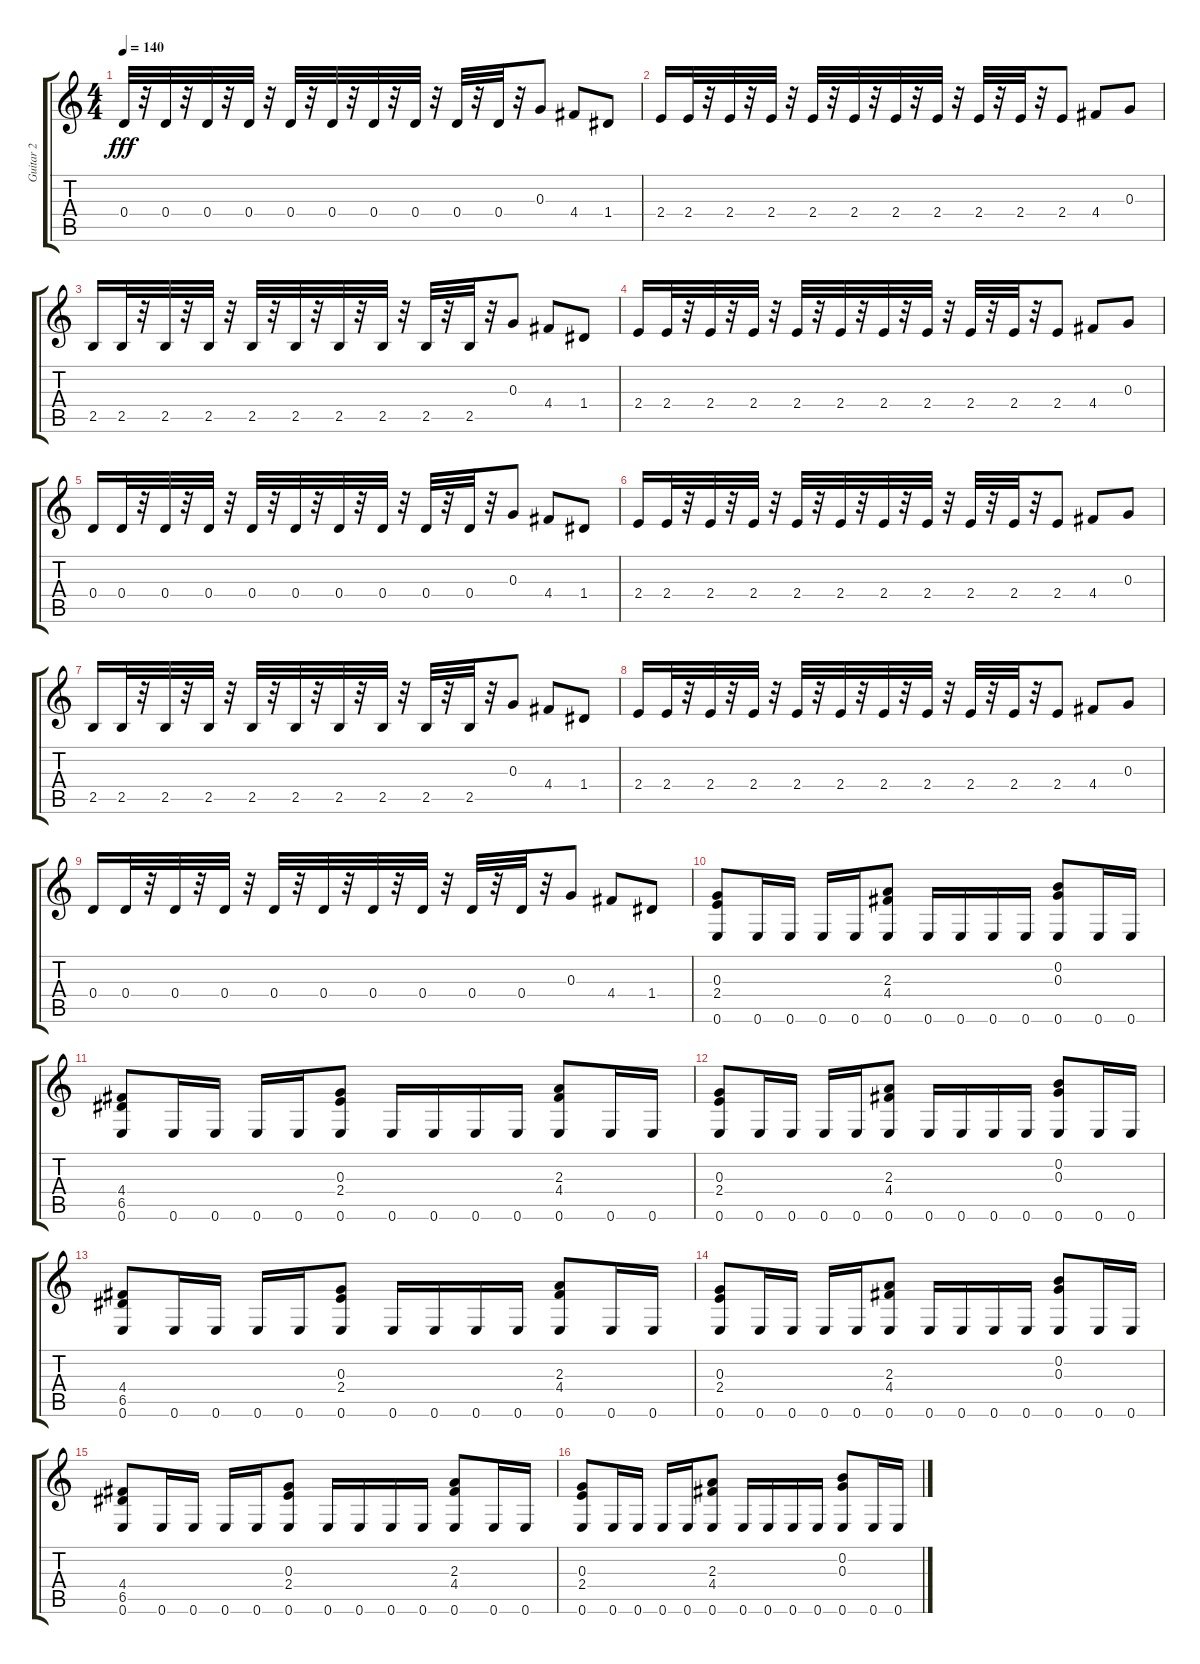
\track ("Guitar 2" "Guitar 2") {instrument distortionguitar}
\staff {score tabs}
\tuning (E4 B3 G3 D3 A2 E2) {hide}
\ts (4 4)
\tempo 140
\clef g2
\ks c
0.4.32{dy fff} r.32 0.4.32 r.32 0.4.32 r.32 0.4.32 r.32 0.4.32 r.32 0.4.32 r.32 0.4.32 r.32 0.4.32 r.32 0.4.32 r.32 0.4.32 r.32 0.3.8 4.4.8 1.4.8 |
2.4.16 2.4.32 r.32 2.4.32 r.32 2.4.32 r.32 2.4.32 r.32 2.4.32 r.32 2.4.32 r.32 2.4.32 r.32 2.4.32 r.32 2.4.32 r.32 2.4.8 4.4.8 0.3.8 |
2.5.16 2.5.32 r.32 2.5.32 r.32 2.5.32 r.32 2.5.32 r.32 2.5.32 r.32 2.5.32 r.32 2.5.32 r.32 2.5.32 r.32 2.5.32 r.32 0.3.8 4.4.8 1.4.8 |
2.4.16 2.4.32 r.32 2.4.32 r.32 2.4.32 r.32 2.4.32 r.32 2.4.32 r.32 2.4.32 r.32 2.4.32 r.32 2.4.32 r.32 2.4.32 r.32 2.4.8 4.4.8 0.3.8 |
0.4.16 0.4.32 r.32 0.4.32 r.32 0.4.32 r.32 0.4.32 r.32 0.4.32 r.32 0.4.32 r.32 0.4.32 r.32 0.4.32 r.32 0.4.32 r.32 0.3.8 4.4.8 1.4.8 |
2.4.16 2.4.32 r.32 2.4.32 r.32 2.4.32 r.32 2.4.32 r.32 2.4.32 r.32 2.4.32 r.32 2.4.32 r.32 2.4.32 r.32 2.4.32 r.32 2.4.8 4.4.8 0.3.8 |
2.5.16 2.5.32 r.32 2.5.32 r.32 2.5.32 r.32 2.5.32 r.32 2.5.32 r.32 2.5.32 r.32 2.5.32 r.32 2.5.32 r.32 2.5.32 r.32 0.3.8 4.4.8 1.4.8 |
2.4.16 2.4.32 r.32 2.4.32 r.32 2.4.32 r.32 2.4.32 r.32 2.4.32 r.32 2.4.32 r.32 2.4.32 r.32 2.4.32 r.32 2.4.32 r.32 2.4.8 4.4.8 0.3.8 |
0.4.16 0.4.32 r.32 0.4.32 r.32 0.4.32 r.32 0.4.32 r.32 0.4.32 r.32 0.4.32 r.32 0.4.32 r.32 0.4.32 r.32 0.4.32 r.32 0.3.8 4.4.8 1.4.8 |
(0.3 2.4 0.6).8 0.6.16 0.6.16 0.6.16 0.6.16 (2.3 4.4 0.6).8 0.6.16 0.6.16 0.6.16 0.6.16 (0.2 0.3 0.6).8 0.6.16 0.6.16 |
(4.4 6.5 0.6).8 0.6.16 0.6.16 0.6.16 0.6.16 (0.3 2.4 0.6).8 0.6.16 0.6.16 0.6.16 0.6.16 (2.3 4.4 0.6).8 0.6.16 0.6.16 |
(0.3 2.4 0.6).8 0.6.16 0.6.16 0.6.16 0.6.16 (2.3 4.4 0.6).8 0.6.16 0.6.16 0.6.16 0.6.16 (0.2 0.3 0.6).8 0.6.16 0.6.16 |
(4.4 6.5 0.6).8 0.6.16 0.6.16 0.6.16 0.6.16 (0.3 2.4 0.6).8 0.6.16 0.6.16 0.6.16 0.6.16 (2.3 4.4 0.6).8 0.6.16 0.6.16 |
(0.3 2.4 0.6).8 0.6.16 0.6.16 0.6.16 0.6.16 (2.3 4.4 0.6).8 0.6.16 0.6.16 0.6.16 0.6.16 (0.2 0.3 0.6).8 0.6.16 0.6.16 |
(4.4 6.5 0.6).8 0.6.16 0.6.16 0.6.16 0.6.16 (0.3 2.4 0.6).8 0.6.16 0.6.16 0.6.16 0.6.16 (2.3 4.4 0.6).8 0.6.16 0.6.16 |
(0.3 2.4 0.6).8 0.6.16 0.6.16 0.6.16 0.6.16 (2.3 4.4 0.6).8 0.6.16 0.6.16 0.6.16 0.6.16 (0.2 0.3 0.6).8 0.6.16 0.6.16
